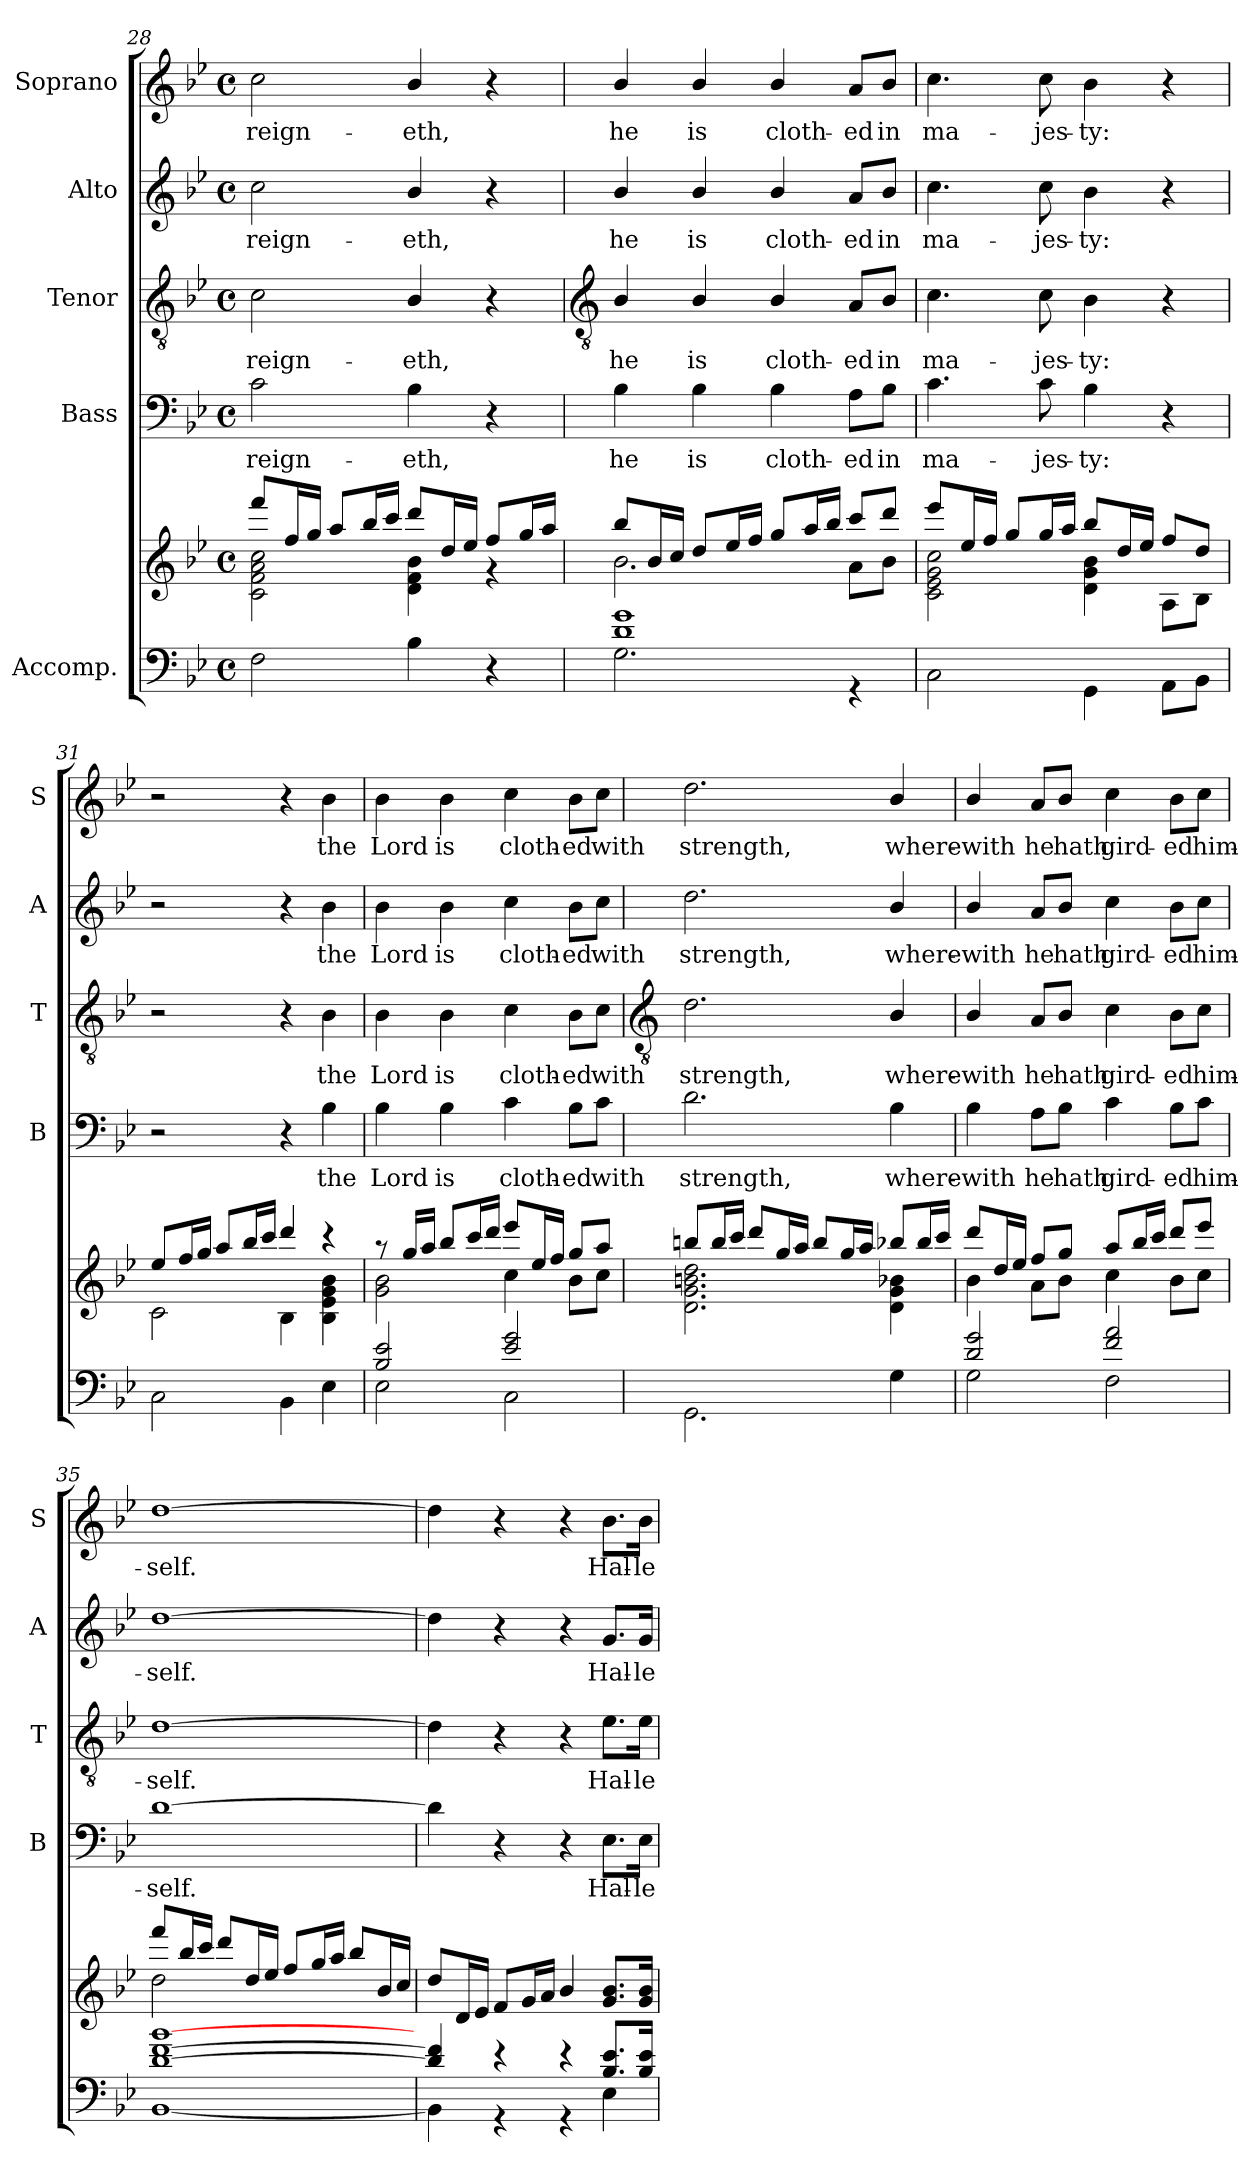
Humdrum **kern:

**kern	**kern	**kern	**text	**kern	**text	**kern	**text	**kern	**text
*part5	*part5	*part4	*part4	*part3	*part3	*part2	*part2	*part1	*part1
*staff6	*staff5	*staff4	*staff4	*staff3	*staff3	*staff2	*staff2	*staff1	*staff1
*I"Accomp.	*	*I"Bass	*	*I"Tenor	*	*I"Alto	*	*I"Soprano	*
*	*	*I'B	*	*I'T	*	*I'A	*	*I'S	*
*clefF4	*clefG2	*clefF4	*	*clefGv2	*	*clefG2	*	*clefG2	*
*k[b-e-]	*k[b-e-]	*k[b-e-]	*	*k[b-e-]	*	*k[b-e-]	*	*k[b-e-]	*
*B-:	*B-:	*B-:	*	*B-:	*	*B-:	*	*B-:	*
*M4/4	*M4/4	*M4/4	*	*M4/4	*	*M4/4	*	*M4/4	*
*met(c)	*met(c)	*met(c)	*	*met(c)	*	*met(c)	*	*met(c)	*
=28	=28	=28	=28	=28	=28	=28	=28	=28	=28
*	*^	*	*	*	*	*	*	*	*
!	!	!	!	!LO:LY:b	!	!LO:LY:b	!	!LO:LY:b	!	!LO:LY:b
2F	8fff/L	2c\ 2f\ 2a\ 2cc\	2c	reign-	2c	reign-	2cc	reign-	2cc	reign-
.	16ff/L	.	.	.	.	.	.	.	.	.
.	16gg/JJ	.	.	.	.	.	.	.	.	.
.	8aa/L	.	.	.	.	.	.	.	.	.
.	16bb-/L	.	.	.	.	.	.	.	.	.
.	16ccc/JJ	.	.	.	.	.	.	.	.	.
!	!	!	!	!LO:LY:b	!	!LO:LY:b	!	!LO:LY:b	!	!LO:LY:b
4B-	8ddd/L	4d\ 4f\ 4b-\	4B-\	-eth,	4B-/	-eth,	4b-/	-eth,	4b-/	-eth,
.	16dd/L	.	.	.	.	.	.	.	.	.
.	16ee-/JJ	.	.	.	.	.	.	.	.	.
4r	8ff/L	4r	4r	.	4r	.	4r	.	4r	.
.	16gg/L	.	.	.	.	.	.	.	.	.
.	16aa/JJ	.	.	.	.	.	.	.	.	.
!!LO:LB:g=z
=29	=29	=29	=29	=29	=29	=29	=29	=29	=29	=29
*	*	*	*	*	*clefGv2	*	*	*	*	*
*^	*	*	*	*	*	*	*	*	*	*
!	!	!	!	!	!LO:LY:b	!	!LO:LY:b	!	!LO:LY:b	!	!LO:LY:b
1d 1g	2.G\	8bb-/L	2.b-\	4B-\	he	4B-/	he	4b-/	he	4b-/	he
.	.	16b-/L	.	.	.	.	.	.	.	.	.
.	.	16cc/JJ	.	.	.	.	.	.	.	.	.
!	!	!	!	!	!LO:LY:b	!	!LO:LY:b	!	!LO:LY:b	!	!LO:LY:b
.	.	8dd/L	.	4B-\	is	4B-/	is	4b-/	is	4b-/	is
.	.	16ee-/L	.	.	.	.	.	.	.	.	.
.	.	16ff/JJ	.	.	.	.	.	.	.	.	.
!	!	!	!	!	!LO:LY:b	!	!LO:LY:b	!	!LO:LY:b	!	!LO:LY:b
.	.	8gg/L	.	4B-\	cloth-	4B-/	cloth-	4b-/	cloth-	4b-/	cloth-
.	.	16aa/L	.	.	.	.	.	.	.	.	.
.	.	16bb-/JJ	.	.	.	.	.	.	.	.	.
!	!	!	!	!	!LO:LY:b	!	!LO:LY:b	!	!LO:LY:b	!	!LO:LY:b
.	4r	8ccc/L	8a\L	8A\L	-ed	8A/L	-ed	8a/L	-ed	8a/L	-ed
!	!	!	!	!	!LO:LY:b	!	!LO:LY:b	!	!LO:LY:b	!	!LO:LY:b
.	.	8ddd/J	8b-\J	8B-\J	in	8B-/J	in	8b-/J	in	8b-/J	in
=30	=30	=30	=30	=30	=30	=30	=30	=30	=30	=30	=30
!	!	!	!	!	!LO:LY:b	!	!LO:LY:b	!	!LO:LY:b	!	!LO:LY:b
1ryy	2C\	8eee-/L	2c\ 2e-\ 2g\ 2cc\	4.c	ma-	4.c	ma-	4.cc	ma-	4.cc	ma-
.	.	16ee-/L	.	.	.	.	.	.	.	.	.
.	.	16ff/JJ	.	.	.	.	.	.	.	.	.
.	.	8gg/L	.	.	.	.	.	.	.	.	.
!	!	!	!	!	!LO:LY:b	!	!LO:LY:b	!	!LO:LY:b	!	!LO:LY:b
.	.	16gg/L	.	8c	-jes-	8c	-jes-	8cc	-jes-	8cc	-jes-
.	.	16aa/JJ	.	.	.	.	.	.	.	.	.
!	!	!	!	!	!LO:LY:b	!	!LO:LY:b	!	!LO:LY:b	!	!LO:LY:b
.	4GG\	8bb-/L	4d\ 4g\ 4b-\	4B-	-ty:	4B-	-ty:	4b-	-ty:	4b-	-ty:
.	.	16dd/L	.	.	.	.	.	.	.	.	.
.	.	16ee-/JJ	.	.	.	.	.	.	.	.	.
.	8AA\L	8ff/L	8A\L	4r	.	4r	.	4r	.	4r	.
.	8BB-\J	8dd/J	8B-\J	.	.	.	.	.	.	.	.
=31	=31	=31	=31	=31	=31	=31	=31	=31	=31	=31	=31
1ryy	2C\	8ee-/L	2c\	2r	.	2r	.	2r	.	2r	.
.	.	16ff/L	.	.	.	.	.	.	.	.	.
.	.	16gg/JJ	.	.	.	.	.	.	.	.	.
.	.	8aa/L	.	.	.	.	.	.	.	.	.
.	.	16bb-/L	.	.	.	.	.	.	.	.	.
.	.	16ccc/JJ	.	.	.	.	.	.	.	.	.
.	4BB-\	4ddd/	4B-\	4r	.	4r	.	4r	.	4r	.
!	!	!	!	!	!LO:LY:b	!	!LO:LY:b	!	!LO:LY:b	!	!LO:LY:b
.	4E-\	4r	4B-\ 4e-\ 4g\ 4b-\	4B-	the	4B-	the	4b-	the	4b-	the
=32	=32	=32	=32	=32	=32	=32	=32	=32	=32	=32	=32
!	!	!	!	!	!LO:LY:b	!	!LO:LY:b	!	!LO:LY:b	!	!LO:LY:b
2B-/ 2e-/	2E-\	8r	2g\ 2b-\	4B-	Lord	4B-	Lord	4b-	Lord	4b-	Lord
.	.	16gg/LL	.	.	.	.	.	.	.	.	.
.	.	16aa/JJ	.	.	.	.	.	.	.	.	.
!	!	!	!	!	!LO:LY:b	!	!LO:LY:b	!	!LO:LY:b	!	!LO:LY:b
.	.	8bb-/L	.	4B-	is	4B-	is	4b-	is	4b-	is
.	.	16ccc/L	.	.	.	.	.	.	.	.	.
.	.	16ddd/JJ	.	.	.	.	.	.	.	.	.
!	!	!	!	!	!LO:LY:b	!	!LO:LY:b	!	!LO:LY:b	!	!LO:LY:b
2e-/ 2g/	2C\	8eee-/L	4cc\	4c	cloth-	4c	cloth-	4cc	cloth-	4cc	cloth-
.	.	16ee-/L	.	.	.	.	.	.	.	.	.
.	.	16ff/JJ	.	.	.	.	.	.	.	.	.
!	!	!	!	!	!LO:LY:b	!	!LO:LY:b	!	!LO:LY:b	!	!LO:LY:b
.	.	8gg/L	8b-\L	8B-\L	-ed	8B-\L	-ed	8b-\L	-ed	8b-\L	-ed
!	!	!	!	!	!LO:LY:b	!	!LO:LY:b	!	!LO:LY:b	!	!LO:LY:b
.	.	8aa/J	8cc\J	8c\J	with	8c\J	with	8cc\J	with	8cc\J	with
!!LO:LB:g=z
=33	=33	=33	=33	=33	=33	=33	=33	=33	=33	=33	=33
*	*	*	*	*	*	*clefGv2	*	*	*	*	*
!	!	!	!	!	!LO:LY:b	!	!LO:LY:b	!	!LO:LY:b	!	!LO:LY:b
1ryy	2.GG\	8bbn/L	2.d\ 2.g\ 2.bn\ 2.dd\	2.d	strength,	2.d	strength,	2.dd	strength,	2.dd	strength,
.	.	16bb/L	.	.	.	.	.	.	.	.	.
.	.	16ccc/JJ	.	.	.	.	.	.	.	.	.
.	.	8ddd/L	.	.	.	.	.	.	.	.	.
.	.	16gg/L	.	.	.	.	.	.	.	.	.
.	.	16aa/JJ	.	.	.	.	.	.	.	.	.
.	.	8bb/L	.	.	.	.	.	.	.	.	.
.	.	16gg/L	.	.	.	.	.	.	.	.	.
.	.	16aa/JJ	.	.	.	.	.	.	.	.	.
!	!	!	!	!	!LO:LY:b	!	!LO:LY:b	!	!LO:LY:b	!	!LO:LY:b
.	4G\	8bb-X/L	4d\ 4g\ 4b-X\	4B-\	where-	4B-/	where-	4b-/	where-	4b-/	where-
.	.	16bb-/L	.	.	.	.	.	.	.	.	.
.	.	16ccc/JJ	.	.	.	.	.	.	.	.	.
=34	=34	=34	=34	=34	=34	=34	=34	=34	=34	=34	=34
!	!	!	!	!	!LO:LY:b	!	!LO:LY:b	!	!LO:LY:b	!	!LO:LY:b
2d/ 2g/	2G\	8ddd/L	4b-\	4B-\	-with	4B-/	-with	4b-/	-with	4b-/	-with
.	.	16dd/L	.	.	.	.	.	.	.	.	.
.	.	16ee-/JJ	.	.	.	.	.	.	.	.	.
!	!	!	!	!	!LO:LY:b	!	!LO:LY:b	!	!LO:LY:b	!	!LO:LY:b
.	.	8ff/L	8a\L	8A\L	he	8A/L	he	8a/L	he	8a/L	he
!	!	!	!	!	!LO:LY:b	!	!LO:LY:b	!	!LO:LY:b	!	!LO:LY:b
.	.	8gg/J	8b-\J	8B-\J	hath	8B-/J	hath	8b-/J	hath	8b-/J	hath
!	!	!	!	!	!LO:LY:b	!	!LO:LY:b	!	!LO:LY:b	!	!LO:LY:b
2f/ 2a/	2F\	8aa/L	4cc\	4c	gird-	4c	gird-	4cc	gird-	4cc	gird-
.	.	16bb-/L	.	.	.	.	.	.	.	.	.
.	.	16ccc/JJ	.	.	.	.	.	.	.	.	.
!	!	!	!	!	!LO:LY:b	!	!LO:LY:b	!	!LO:LY:b	!	!LO:LY:b
.	.	8ddd/L	8b-\L	8B-\L	-ed	8B-\L	-ed	8b-\L	-ed	8b-\L	-ed
!	!	!	!	!	!LO:LY:b	!	!LO:LY:b	!	!LO:LY:b	!	!LO:LY:b
.	.	8eee-/J	8cc\J	8c\J	him-	8c\J	him-	8cc\J	him-	8cc\J	him-
=35	=35	=35	=35	=35	=35	=35	=35	=35	=35	=35	=35
!	!	!	!	!	!LO:LY:b	!	!LO:LY:b	!	!LO:LY:b	!	!LO:LY:b
[1d/ [1f/ [1b-/	[1BB-\	8fff/L	2dd\	[1d	-self.	[1d	-self.	[1dd	-self.	[1dd	-self.
.	.	16bb-/L	.	.	.	.	.	.	.	.	.
.	.	16ccc/JJ	.	.	.	.	.	.	.	.	.
.	.	8ddd/L	.	.	.	.	.	.	.	.	.
.	.	16dd/L	.	.	.	.	.	.	.	.	.
.	.	16ee-/JJ	.	.	.	.	.	.	.	.	.
.	.	8ff/L	2ryy	.	.	.	.	.	.	.	.
.	.	16gg/L	.	.	.	.	.	.	.	.	.
.	.	16aa/JJ	.	.	.	.	.	.	.	.	.
.	.	8bb-/L	.	.	.	.	.	.	.	.	.
.	.	16b-/L	.	.	.	.	.	.	.	.	.
.	.	16cc/JJ	.	.	.	.	.	.	.	.	.
=36	=36	=36	=36	=36	=36	=36	=36	=36	=36	=36	=36
4d/] 4f/]	4BB-\]	8dd/L	4ryy	4d]	.	4d]	.	4dd]	.	4dd]	.
.	.	16d/L	.	.	.	.	.	.	.	.	.
.	.	16e-/JJ	.	.	.	.	.	.	.	.	.
4r	4r	8f/L	2.ryy	4r	.	4r	.	4r	.	4r	.
.	.	16g/L	.	.	.	.	.	.	.	.	.
.	.	16a/JJ	.	.	.	.	.	.	.	.	.
4r	4r	4b-/	.	4r	.	4r	.	4r	.	4r	.
!	!	!	!	!	!LO:LY:b	!	!LO:LY:b	!	!LO:LY:b	!	!LO:LY:b
8.B-/ 8.e-/L	4E-\	8.g/ 8.b-/L	.	8.E-\L	Hal-	8.e-\L	Hal-	8.g/L	Hal-	8.b-\L	Hal-
!	!	!	!	!	!LO:LY:b	!	!LO:LY:b	!	!LO:LY:b	!	!LO:LY:b
16B-/ 16e-/J	.	16g/ 16b-/J	.	16E-\Jk	-le-	16e-\Jk	-le-	16g/Jk	-le-	16b-\Jk	-le-
*v	*v	*	*	*	*	*	*	*	*	*	*
*	*v	*v	*	*	*	*	*	*	*	*
=	=	=	=	=	=	=	=	=	=
*-	*-	*-	*-	*-	*-	*-	*-	*-	*-
